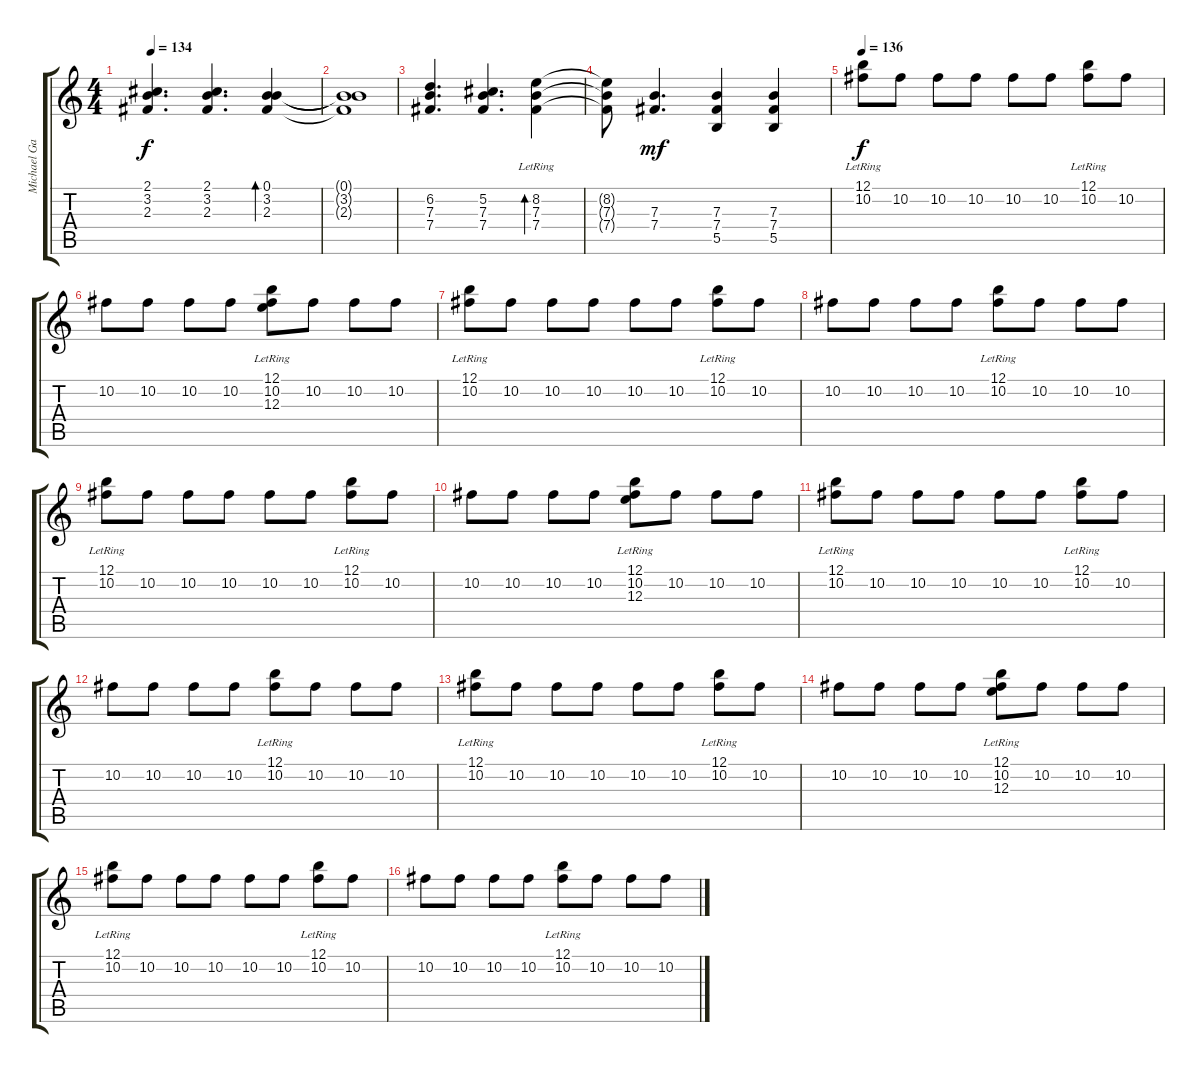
\track ("Michael Gallagher" "Michael Ga") {instrument overdrivenguitar}
\staff {score tabs}
\tuning (B3 Ab3 E3 B2 Gb2 B1) {hide}
\ts (4 4)
\tempo 134
\clef g2
\ks c
(2.1 3.2 2.3).4{d dy f} (2.1 3.2 2.3).4{d} (0.1 3.2 2.3).4{bd 120} |
(0.1{t} 3.2{t} 2.3{t}).1 |
(6.2 7.3 7.4).4{d} (5.2 7.3 7.4).4{d} (8.2{lr} 7.3{lr} 7.4{lr}).4{bd 120} |
(8.2{t} 7.3{t} 7.4{t}).8 (7.3 7.4).4{d dy mf} (7.3 7.4 5.5).4 (7.3 7.4 5.5).4 |
\tempo 136
(12.1{lr} 10.2).8{dy f volume 11 instrument overdrivenguitar} 10.2.8 10.2.8 10.2.8 10.2.8 10.2.8 (12.1{lr} 10.2).8 10.2.8 |
10.2.8 10.2.8 10.2.8 10.2.8 (12.1{lr} 10.2 12.3{lr}).8 10.2.8 10.2.8 10.2.8 |
(12.1{lr} 10.2).8 10.2.8 10.2.8 10.2.8 10.2.8 10.2.8 (12.1{lr} 10.2).8 10.2.8 |
10.2.8 10.2.8 10.2.8 10.2.8 (12.1{lr} 10.2).8 10.2.8 10.2.8 10.2.8 |
(12.1{lr} 10.2).8 10.2.8 10.2.8 10.2.8 10.2.8 10.2.8 (12.1{lr} 10.2).8 10.2.8 |
10.2.8 10.2.8 10.2.8 10.2.8 (12.1{lr} 10.2 12.3{lr}).8 10.2.8 10.2.8 10.2.8 |
(12.1{lr} 10.2).8 10.2.8 10.2.8 10.2.8 10.2.8 10.2.8 (12.1{lr} 10.2).8 10.2.8 |
10.2.8 10.2.8 10.2.8 10.2.8 (12.1{lr} 10.2).8 10.2.8 10.2.8 10.2.8 |
(12.1{lr} 10.2).8 10.2.8 10.2.8 10.2.8 10.2.8 10.2.8 (12.1{lr} 10.2).8 10.2.8 |
10.2.8 10.2.8 10.2.8 10.2.8 (12.1{lr} 10.2 12.3{lr}).8 10.2.8 10.2.8 10.2.8 |
(12.1{lr} 10.2).8 10.2.8 10.2.8 10.2.8 10.2.8 10.2.8 (12.1{lr} 10.2).8 10.2.8 |
10.2.8 10.2.8 10.2.8 10.2.8 (12.1{lr} 10.2).8 10.2.8 10.2.8 10.2.8
